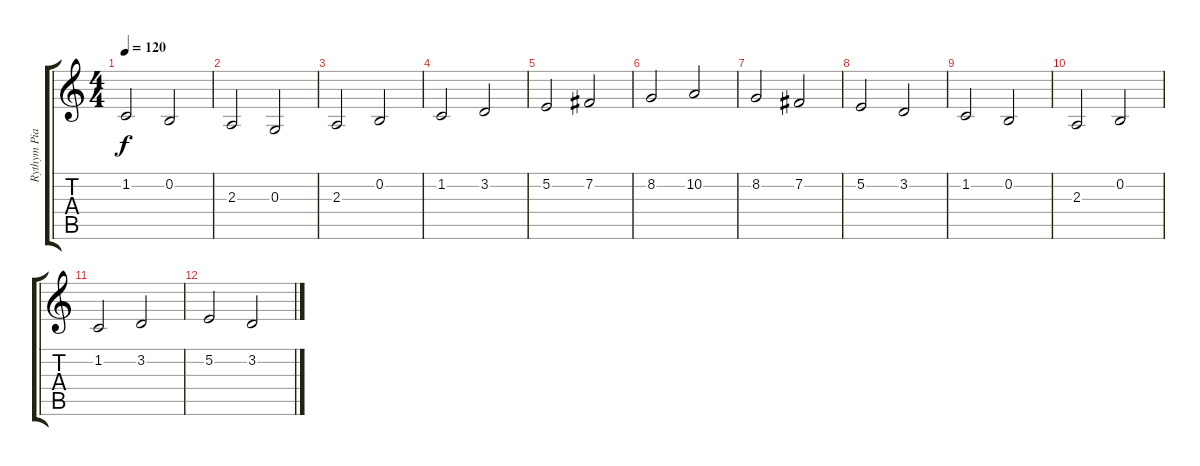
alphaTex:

\track ("Rythym Piano" "Rythym Pia") {instrument acousticgrandpiano}
\staff {score tabs}
\tuning (E4 B3 G3 D3 A2 E2) {hide}
\ts (4 4)
\tempo 120
\clef g2
\ks c
1.2.2{dy f} 0.2.2 |
2.3.2 0.3.2 |
2.3.2 0.2.2 |
1.2.2 3.2.2 |
5.2.2 7.2.2 |
8.2.2 10.2.2 |
8.2.2 7.2.2 |
5.2.2 3.2.2 |
1.2.2 0.2.2 |
2.3.2 0.2.2 |
1.2.2 3.2.2 |
5.2.2 3.2.2
